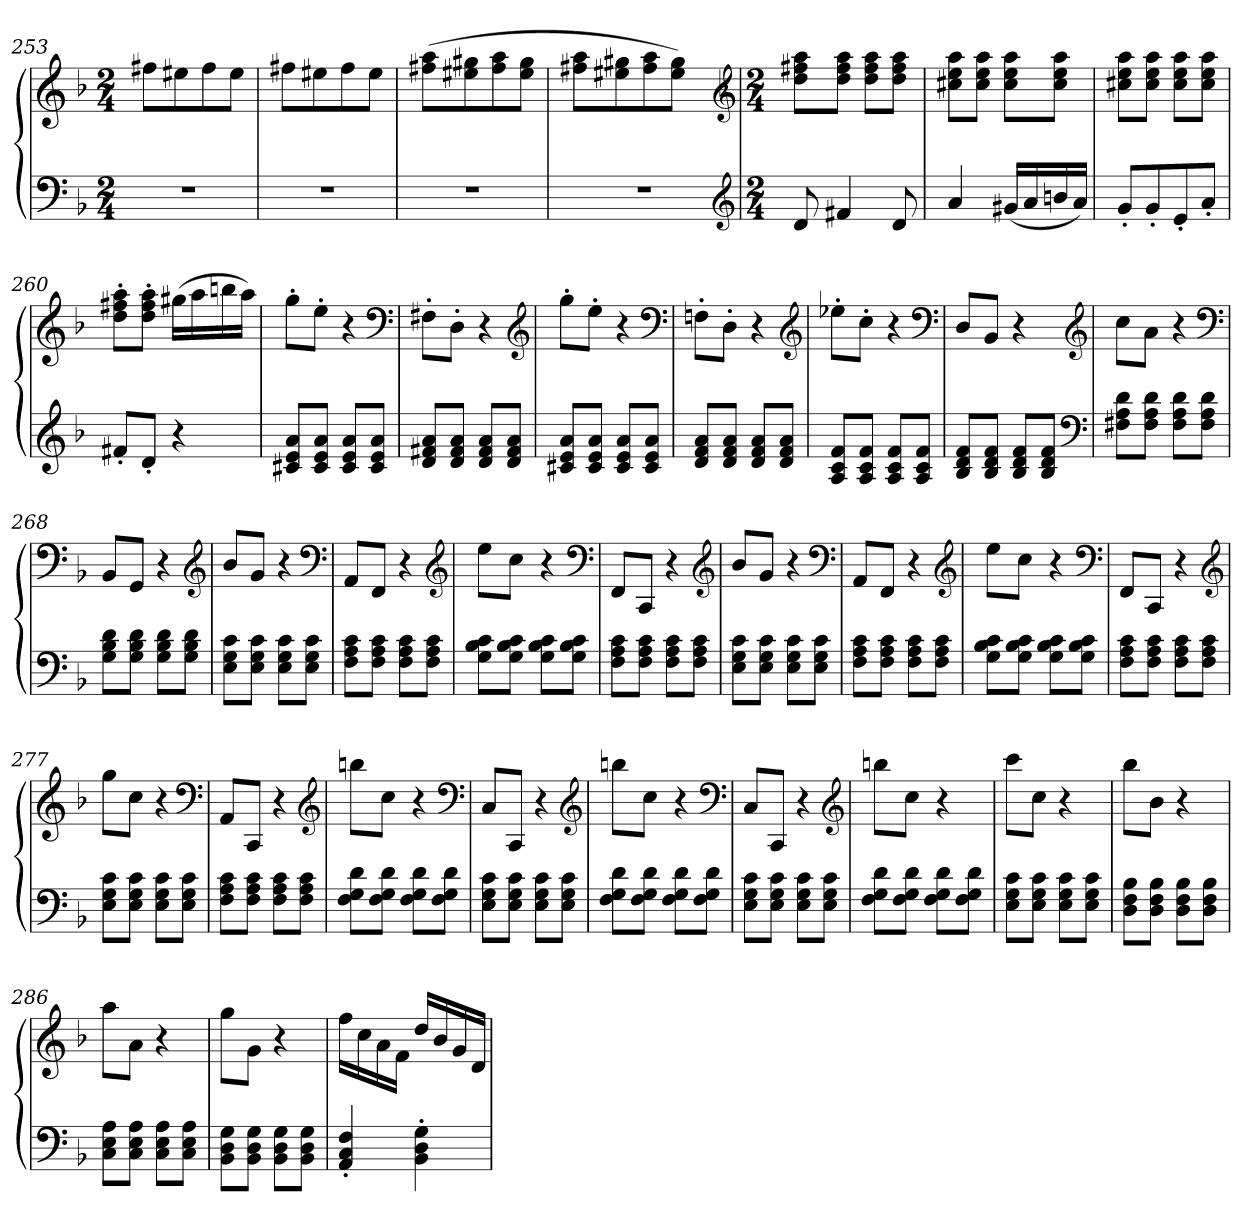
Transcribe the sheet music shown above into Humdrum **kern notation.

**kern	**kern
*part1	*part1
*staff2	*staff1
*clefF4	*clefG2
*k[b-]	*k[b-]
*F:	*F:
*M2/4	*M2/4
=253	=253
2r	8ff#XL
.	8ee#X
.	8ff#
.	8ee#J
=254	=254
2r	8ff#XL
.	8ee#X
.	8ff#
.	8ee#J
=255	=255
2r	(8ff#X 8aaL
.	8ee#X 8gg#X
.	8ff# 8aa
.	8ee# 8gg#J
=256	=256
2r	8ff#X 8aaL
.	8ee#X 8gg#X
.	8ff# 8aa
.	8ee# 8gg#J)
*clefG2	*clefG2
*k[b-]	*k[b-]
*F:	*F:
=257	=257
*M2/4	*M2/4
8d	8dd 8ff#X 8aaL
4f#X	8dd 8ff# 8aaJ
.	8dd 8ff# 8aaL
8d	8dd 8ff# 8aaJ
=258	=258
4a	8cc#X 8ee 8aaL
.	8cc# 8ee 8aaJ
(16g#XLL	8cc# 8ee 8aaL
16a	.
16bn	8cc# 8ee 8aaJ
16aJJ)	.
=259	=259
8g'L	8cc#X 8ee 8aaL
8g'	8cc# 8ee 8aaJ
8e'	8cc# 8ee 8aaL
8a'J	8cc# 8ee 8aaJ
=260	=260
8f#X'L	8dd' 8ff#X' 8aa'L
8d'J	8dd' 8ff#' 8aa'J
4r	(16gg#XLL
.	16aa
.	16bbn
.	16aaJJ)
=261	=261
8c#X 8e 8aL	8gg'L
8c# 8e 8aJ	8ee'J
8c# 8e 8aL	4r
8c# 8e 8aJ	.
*	*clefF4
=262	=262
8d 8f#X 8aL	8F#X'L
8d 8f# 8aJ	8D'J
8d 8f# 8aL	4r
8d 8f# 8aJ	.
*	*clefG2
=263	=263
8c#X 8e 8aL	8gg'L
8c# 8e 8aJ	8ee'J
8c# 8e 8aL	4r
8c# 8e 8aJ	.
*	*clefF4
=264	=264
8d 8f 8aL	8Fn'L
8d 8f 8aJ	8D'J
8d 8f 8aL	4r
8d 8f 8aJ	.
*	*clefG2
=265	=265
8A 8c 8fL	8ee-X'L
8A 8c 8fJ	8cc'J
8A 8c 8fL	4r
8A 8c 8fJ	.
*	*clefF4
=266	=266
8B- 8d 8fL	8DL
8B- 8d 8fJ	8BB-J
8B- 8d 8fL	4r
8B- 8d 8fJ	.
*clefF4	*clefG2
=267	=267
8F#X 8A 8dL	8ccL
8F# 8A 8dJ	8aJ
8F# 8A 8dL	4r
8F# 8A 8dJ	.
*	*clefF4
=268	=268
8G 8B- 8dL	8BB-L
8G 8B- 8dJ	8GGJ
8G 8B- 8dL	4r
8G 8B- 8dJ	.
*	*clefG2
=269	=269
8E 8G 8cL	8b-L
8E 8G 8cJ	8gJ
8E 8G 8cL	4r
8E 8G 8cJ	.
*	*clefF4
=270	=270
8F 8A 8cL	8AAL
8F 8A 8cJ	8FFJ
8F 8A 8cL	4r
8F 8A 8cJ	.
*	*clefG2
=271	=271
8G 8B- 8cL	8eeL
8G 8B- 8cJ	8ccJ
8G 8B- 8cL	4r
8G 8B- 8cJ	.
*	*clefF4
=272	=272
8F 8A 8cL	8FFL
8F 8A 8cJ	8CCJ
8F 8A 8cL	4r
8F 8A 8cJ	.
*	*clefG2
=273	=273
8E 8G 8cL	8b-L
8E 8G 8cJ	8gJ
8E 8G 8cL	4r
8E 8G 8cJ	.
*	*clefF4
=274	=274
8F 8A 8cL	8AAL
8F 8A 8cJ	8FFJ
8F 8A 8cL	4r
8F 8A 8cJ	.
*	*clefG2
=275	=275
8G 8B- 8cL	8eeL
8G 8B- 8cJ	8ccJ
8G 8B- 8cL	4r
8G 8B- 8cJ	.
*	*clefF4
=276	=276
8F 8A 8cL	8FFL
8F 8A 8cJ	8CCJ
8F 8A 8cL	4r
8F 8A 8cJ	.
*	*clefG2
=277	=277
8E 8G 8cL	8ggL
8E 8G 8cJ	8ccJ
8E 8G 8cL	4r
8E 8G 8cJ	.
*	*clefF4
=278	=278
8F 8A 8cL	8AAL
8F 8A 8cJ	8CCJ
8F 8A 8cL	4r
8F 8A 8cJ	.
*	*clefG2
=279	=279
8F 8G 8dL	8bbnL
8F 8G 8dJ	8ccJ
8F 8G 8dL	4r
8F 8G 8dJ	.
*	*clefF4
=280	=280
8E 8G 8cL	8CL
8E 8G 8cJ	8CCJ
8E 8G 8cL	4r
8E 8G 8cJ	.
*	*clefG2
=281	=281
8F 8G 8dL	8bbnL
8F 8G 8dJ	8ccJ
8F 8G 8dL	4r
8F 8G 8dJ	.
*	*clefF4
=282	=282
8E 8G 8cL	8CL
8E 8G 8cJ	8CCJ
8E 8G 8cL	4r
8E 8G 8cJ	.
*	*clefG2
=283	=283
8F 8G 8dL	8bbnL
8F 8G 8dJ	8ccJ
8F 8G 8dL	4r
8F 8G 8dJ	.
=284	=284
8E 8G 8cL	8cccL
8E 8G 8cJ	8ccJ
8E 8G 8cL	4r
8E 8G 8cJ	.
=285	=285
8D 8F 8B-L	8bb-L
8D 8F 8B-J	8b-J
8D 8F 8B-L	4r
8D 8F 8B-J	.
=286	=286
8C 8E 8AL	8aaL
8C 8E 8AJ	8aJ
8C 8E 8AL	4r
8C 8E 8AJ	.
=287	=287
8BB- 8D 8GL	8ggL
8BB- 8D 8GJ	8gJ
8BB- 8D 8GL	4r
8BB- 8D 8GJ	.
=288	=288
4AA' 4C' 4F'	16ffLL
.	16cc
.	16a
.	16fJJ
4BB-' 4D' 4G'	16ddLL
.	16b-
.	16g
.	16dJJ
=	=
*-	*-
